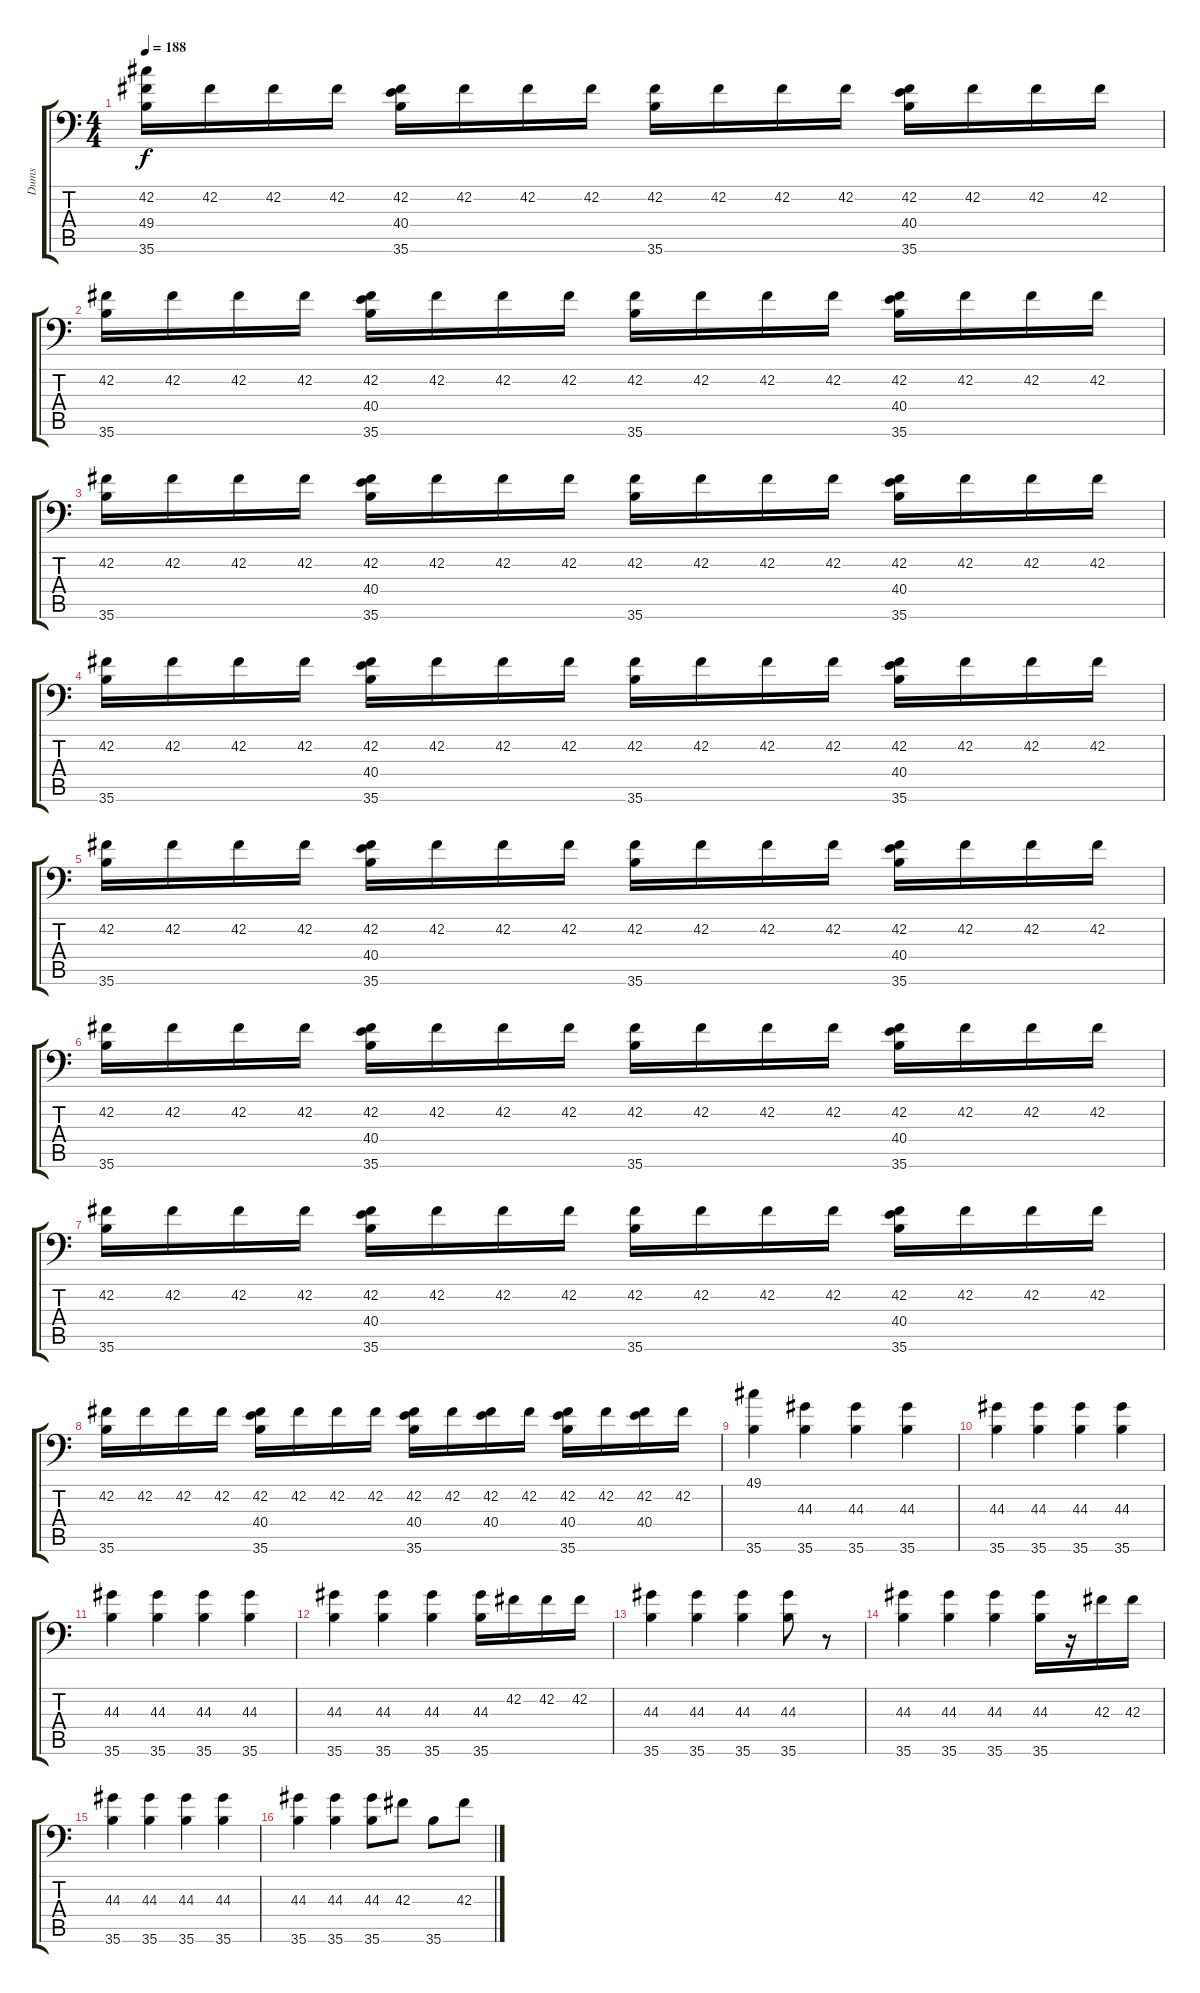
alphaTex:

\track ("Dums" "Dums") {instrument acousticgrandpiano}
\staff {score tabs}
\tuning (C-1 C-1 C-1 C-1 C-1 C-1) {hide}
\ts (4 4)
\tempo 188
\clef f4
\ks c
(42.2 49.4 35.6).16{dy f} 42.2.16 42.2.16 42.2.16 (42.2 40.4 35.6).16 42.2.16 42.2.16 42.2.16 (42.2 35.6).16 42.2.16 42.2.16 42.2.16 (42.2 40.4 35.6).16 42.2.16 42.2.16 42.2.16 |
(42.2 35.6).16 42.2.16 42.2.16 42.2.16 (42.2 40.4 35.6).16 42.2.16 42.2.16 42.2.16 (42.2 35.6).16 42.2.16 42.2.16 42.2.16 (42.2 40.4 35.6).16 42.2.16 42.2.16 42.2.16 |
(42.2 35.6).16 42.2.16 42.2.16 42.2.16 (42.2 40.4 35.6).16 42.2.16 42.2.16 42.2.16 (42.2 35.6).16 42.2.16 42.2.16 42.2.16 (42.2 40.4 35.6).16 42.2.16 42.2.16 42.2.16 |
(42.2 35.6).16 42.2.16 42.2.16 42.2.16 (42.2 40.4 35.6).16 42.2.16 42.2.16 42.2.16 (42.2 35.6).16 42.2.16 42.2.16 42.2.16 (42.2 40.4 35.6).16 42.2.16 42.2.16 42.2.16 |
(42.2 35.6).16 42.2.16 42.2.16 42.2.16 (42.2 40.4 35.6).16 42.2.16 42.2.16 42.2.16 (42.2 35.6).16 42.2.16 42.2.16 42.2.16 (42.2 40.4 35.6).16 42.2.16 42.2.16 42.2.16 |
(42.2 35.6).16 42.2.16 42.2.16 42.2.16 (42.2 40.4 35.6).16 42.2.16 42.2.16 42.2.16 (42.2 35.6).16 42.2.16 42.2.16 42.2.16 (42.2 40.4 35.6).16 42.2.16 42.2.16 42.2.16 |
(42.2 35.6).16 42.2.16 42.2.16 42.2.16 (42.2 40.4 35.6).16 42.2.16 42.2.16 42.2.16 (42.2 35.6).16 42.2.16 42.2.16 42.2.16 (42.2 40.4 35.6).16 42.2.16 42.2.16 42.2.16 |
(42.2 35.6).16 42.2.16 42.2.16 42.2.16 (42.2 40.4 35.6).16 42.2.16 42.2.16 42.2.16 (42.2 40.4 35.6).16 42.2.16 (42.2 40.4).16 42.2.16 (42.2 40.4 35.6).16 42.2.16 (42.2 40.4).16 42.2.16 |
(49.1 35.6).4 (44.3 35.6).4 (44.3 35.6).4 (44.3 35.6).4 |
(44.3 35.6).4 (44.3 35.6).4 (44.3 35.6).4 (44.3 35.6).4 |
(44.3 35.6).4 (44.3 35.6).4 (44.3 35.6).4 (44.3 35.6).4 |
(44.3 35.6).4 (44.3 35.6).4 (44.3 35.6).4 (44.3 35.6).16 42.2.16 42.2.16 42.2.16 |
(44.3 35.6).4 (44.3 35.6).4 (44.3 35.6).4 (44.3 35.6).8 r.8 |
(44.3 35.6).4 (44.3 35.6).4 (44.3 35.6).4 (44.3 35.6).16 r.16 42.3.16 42.3.16 |
(44.3 35.6).4 (44.3 35.6).4 (44.3 35.6).4 (44.3 35.6).4 |
(44.3 35.6).4 (44.3 35.6).4 (44.3 35.6).8 42.3.8 35.6.8 42.3.8
